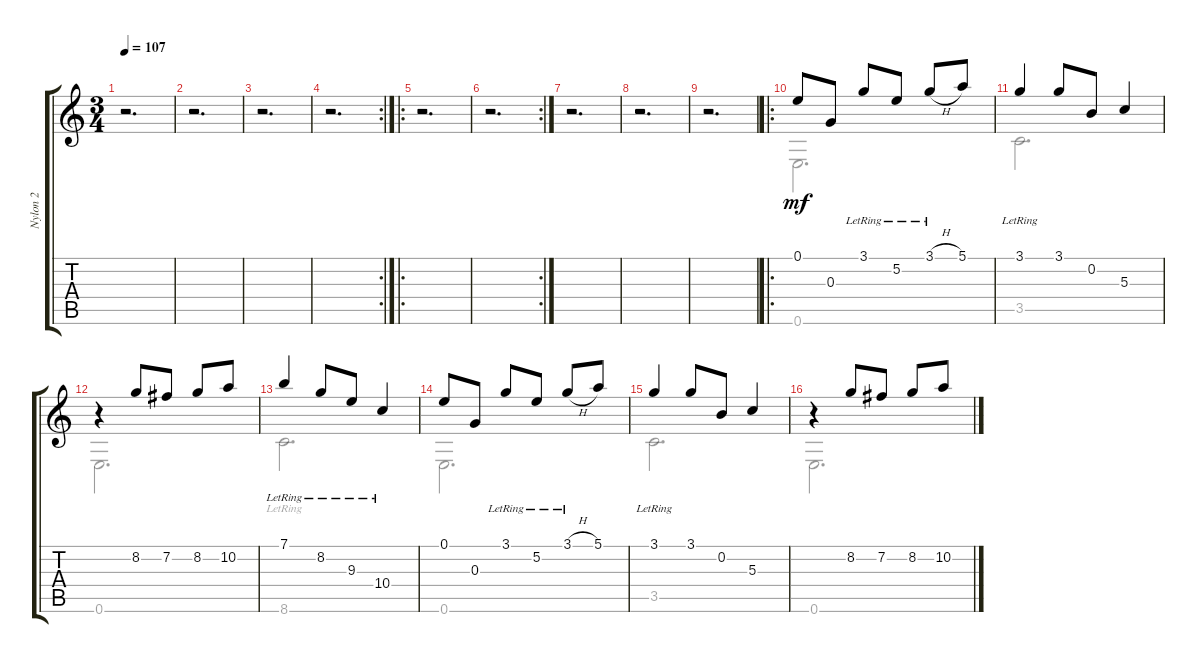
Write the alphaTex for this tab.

\track ("Nylon 2" "Nylon 2") {instrument acousticguitarnylon}
\staff {score tabs}
\tuning (E4 B3 G3 D3 A2 E2) {hide}
\voice
\ts (3 4)
\tempo 107
\clef g2
\ks c
r.2{d dy mf instrument acousticguitarnylon} |
r.2{d} |
r.2{d} |
\rc 2
r.2{d} |
\ro
r.2{d} |
\rc 2
r.2{d} |
r.2{d} |
r.2{d} |
r.2{d} |
\ro
0.1.8 0.3.8 3.1{lr}.8 5.2{lr}.8 3.1{h lr}.8 5.1.8 |
3.1{lr}.4 3.1.8 0.2.8 5.3.4 |
r.4 8.2.8 7.2.8 8.2.8 10.2.8 |
7.1{lr}.4 8.2{lr}.8 9.3{lr}.8 10.4{lr}.4 |
0.1.8 0.3.8 3.1{lr}.8 5.2{lr}.8 3.1{h lr}.8 5.1.8 |
3.1{lr}.4 3.1.8 0.2.8 5.3.4 |
r.4 8.2.8 7.2.8 8.2.8 10.2.8
\voice
\clef g2
\ottava regular
\simile none
\ks c
|
|
|
|
|
|
|
|
|
0.6.2{d} |
3.5.2{d} |
0.6.2{d} |
8.6{lr}.2{d} |
0.6.2{d} |
3.5.2{d} |
0.6.2{d}
